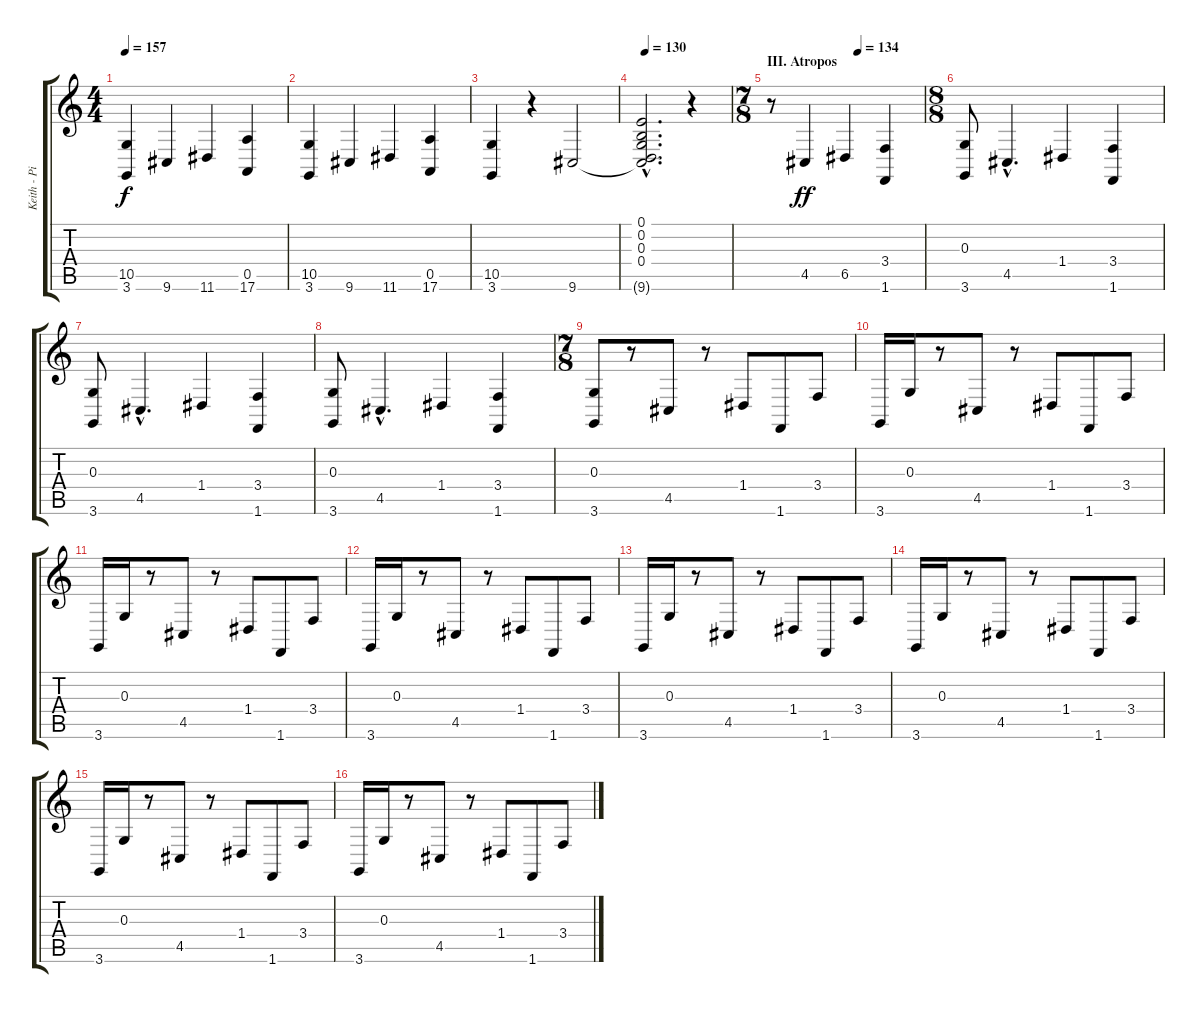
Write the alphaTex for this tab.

\track ("Keith - Piano LH" "Keith - Pi") {instrument brightacousticpiano}
\staff {score tabs}
\tuning (E4 B3 G3 D3 A2 E2) {hide}
\ts (4 4)
\tempo 157
\clef g2
\ks c
(10.5 3.6).4{dy f} 9.6.4 11.6.4 (0.5 17.6).4 |
(10.5 3.6).4 9.6.4 11.6.4 (0.5 17.6).4 |
(10.5 3.6).4 r.4 9.6.2 |
\tempo 130
(0.1{hac} 0.2{hac} 0.3{hac} 0.4{hac} 9.6{hac t}).2{d} r.4 |
\ts (7 8)
\section ("" "III. Atropos")
\tempo (134 0.5714285714285714)
r.8 4.5.4{dy ff} 6.5.4 (3.4 1.6).4 |
\ts (8 8)
(0.3 3.6).8 4.5{hac}.4{d} 1.4.4 (3.4 1.6).4 |
(0.3 3.6).8 4.5{hac}.4{d} 1.4.4 (3.4 1.6).4 |
(0.3 3.6).8 4.5{hac}.4{d} 1.4.4 (3.4 1.6).4 |
\ts (7 8)
(0.3 3.6).8 r.8 4.5.8 r.8 1.4.8 1.6.8 3.4.8 |
3.6.16 0.3.16 r.8 4.5.8 r.8 1.4.8 1.6.8 3.4.8 |
3.6.16 0.3.16 r.8 4.5.8 r.8 1.4.8 1.6.8 3.4.8 |
3.6.16 0.3.16 r.8 4.5.8 r.8 1.4.8 1.6.8 3.4.8 |
3.6.16 0.3.16 r.8 4.5.8 r.8 1.4.8 1.6.8 3.4.8 |
3.6.16 0.3.16 r.8 4.5.8 r.8 1.4.8 1.6.8 3.4.8 |
3.6.16 0.3.16 r.8 4.5.8 r.8 1.4.8 1.6.8 3.4.8 |
3.6.16 0.3.16 r.8 4.5.8 r.8 1.4.8 1.6.8 3.4.8
